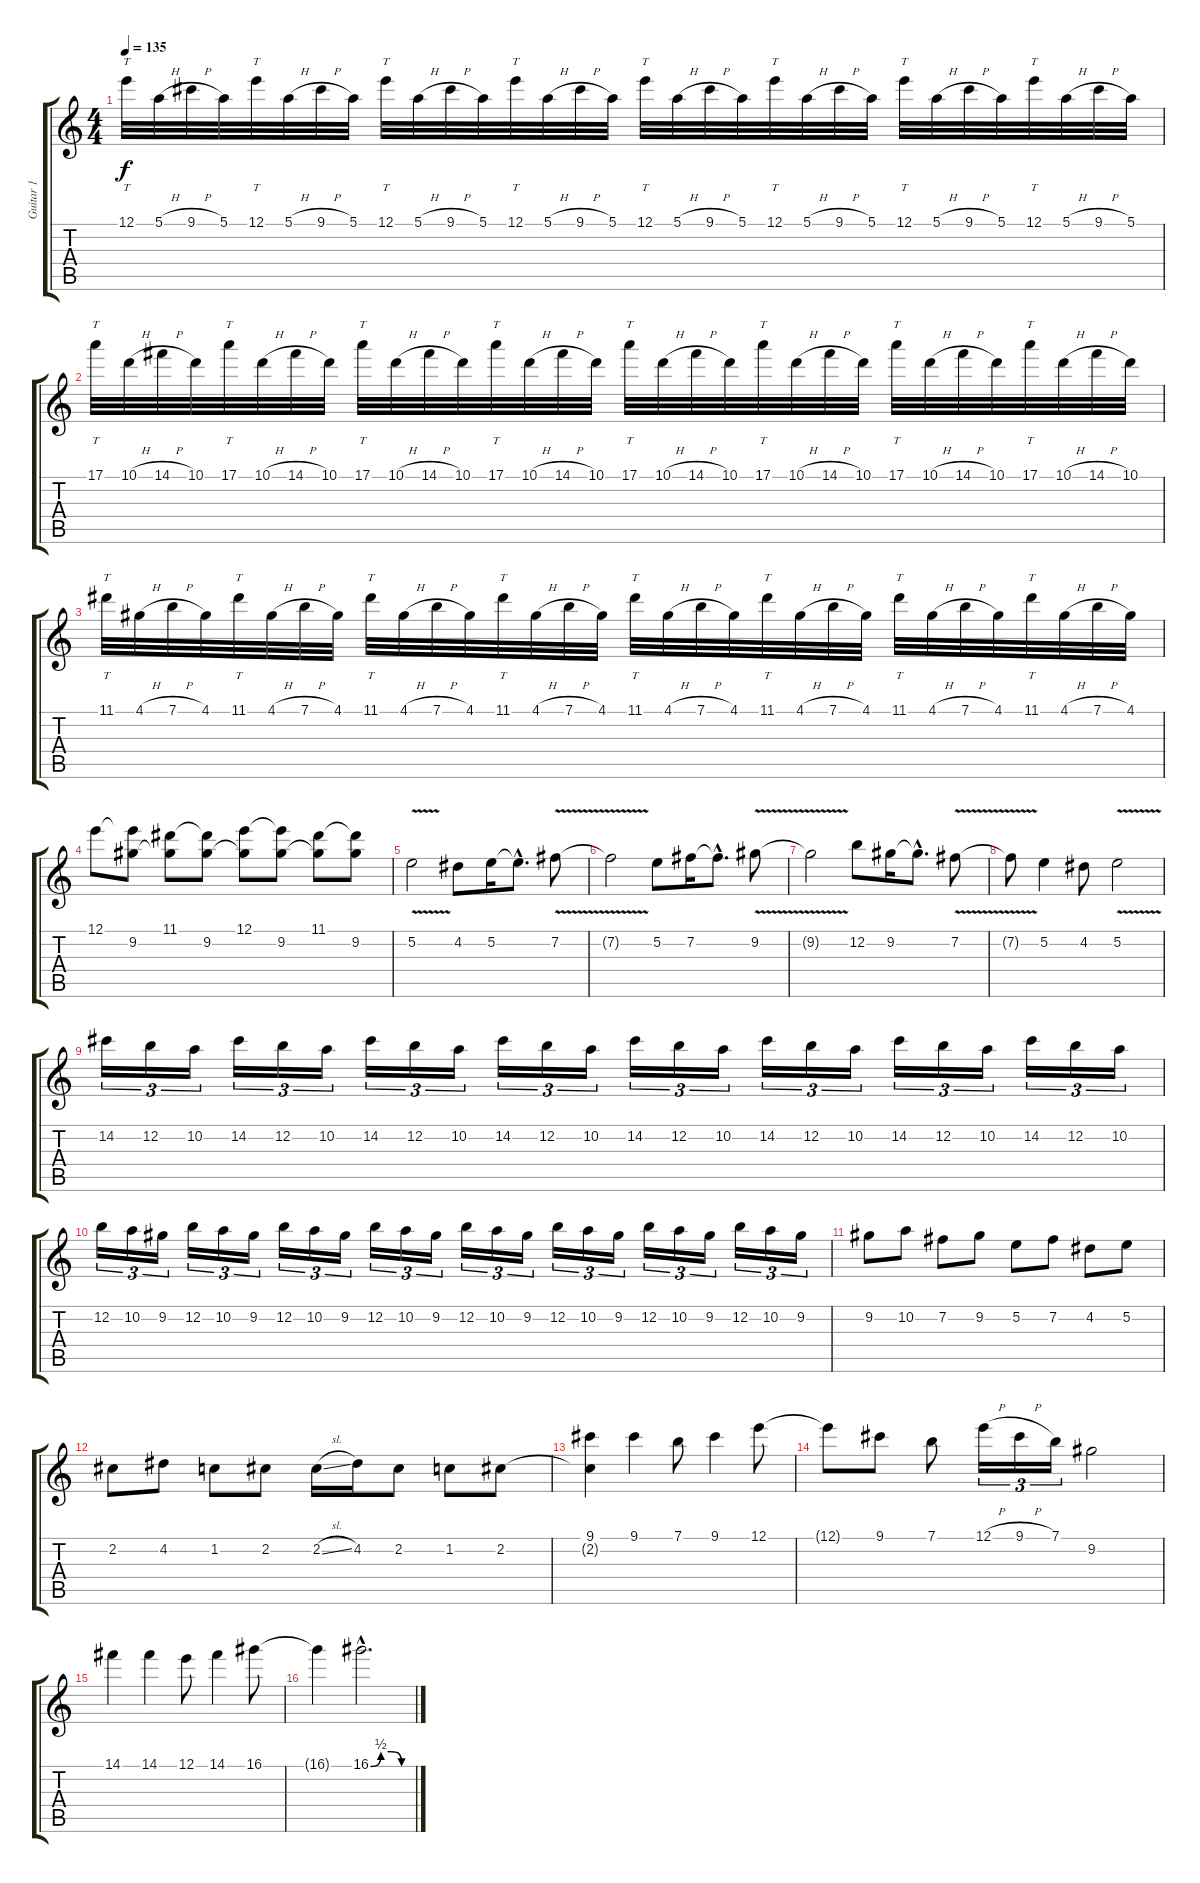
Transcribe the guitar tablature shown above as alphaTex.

\track ("Guitar 1" "Guitar 1") {instrument distortionguitar}
\staff {score tabs}
\tuning (E4 B3 G3 D3 A2 E2) {hide}
\ts (4 4)
\tempo 135
\clef g2
\ks c
12.1.32{tt dy f} 5.1{h}.32 9.1{h}.32 5.1.32 12.1.32{tt} 5.1{h}.32 9.1{h}.32 5.1.32 12.1.32{tt} 5.1{h}.32 9.1{h}.32 5.1.32 12.1.32{tt} 5.1{h}.32 9.1{h}.32 5.1.32 12.1.32{tt} 5.1{h}.32 9.1{h}.32 5.1.32 12.1.32{tt} 5.1{h}.32 9.1{h}.32 5.1.32 12.1.32{tt} 5.1{h}.32 9.1{h}.32 5.1.32 12.1.32{tt} 5.1{h}.32 9.1{h}.32 5.1.32 |
17.1.32{tt} 10.1{h}.32 14.1{h}.32 10.1.32 17.1.32{tt} 10.1{h}.32 14.1{h}.32 10.1.32 17.1.32{tt} 10.1{h}.32 14.1{h}.32 10.1.32 17.1.32{tt} 10.1{h}.32 14.1{h}.32 10.1.32 17.1.32{tt} 10.1{h}.32 14.1{h}.32 10.1.32 17.1.32{tt} 10.1{h}.32 14.1{h}.32 10.1.32 17.1.32{tt} 10.1{h}.32 14.1{h}.32 10.1.32 17.1.32{tt} 10.1{h}.32 14.1{h}.32 10.1.32 |
11.1.32{tt} 4.1{h}.32 7.1{h}.32 4.1.32 11.1.32{tt} 4.1{h}.32 7.1{h}.32 4.1.32 11.1.32{tt} 4.1{h}.32 7.1{h}.32 4.1.32 11.1.32{tt} 4.1{h}.32 7.1{h}.32 4.1.32 11.1.32{tt} 4.1{h}.32 7.1{h}.32 4.1.32 11.1.32{tt} 4.1{h}.32 7.1{h}.32 4.1.32 11.1.32{tt} 4.1{h}.32 7.1{h}.32 4.1.32 11.1.32{tt} 4.1{h}.32 7.1{h}.32 4.1.32 |
12.1.8{instrument distortionguitar} (12.1{t} 9.2).8 (11.1 9.2{t}).8 (11.1{t} 9.2).8 (12.1 9.2{t}).8 (12.1{t} 9.2).8 (11.1 9.2{t}).8 (11.1{t} 9.2).8 |
5.2{v}.2 4.2.8 5.2.16 5.2{hac t}.8{d} 7.2{v}.8 |
7.2{t}.2 5.2.8 7.2.16 7.2{hac t}.8{d} 9.2{v}.8 |
9.2{t}.2 12.2.8 9.2.16 9.2{hac t}.8{d} 7.2{v}.8 |
7.2{t}.8 5.2.4 4.2.8 5.2{v}.2 |
14.2.16{tu (3 2)} 12.2.16{tu (3 2)} 10.2.16{tu (3 2)} 14.2.16{tu (3 2)} 12.2.16{tu (3 2)} 10.2.16{tu (3 2)} 14.2.16{tu (3 2)} 12.2.16{tu (3 2)} 10.2.16{tu (3 2)} 14.2.16{tu (3 2)} 12.2.16{tu (3 2)} 10.2.16{tu (3 2)} 14.2.16{tu (3 2)} 12.2.16{tu (3 2)} 10.2.16{tu (3 2)} 14.2.16{tu (3 2)} 12.2.16{tu (3 2)} 10.2.16{tu (3 2)} 14.2.16{tu (3 2)} 12.2.16{tu (3 2)} 10.2.16{tu (3 2)} 14.2.16{tu (3 2)} 12.2.16{tu (3 2)} 10.2.16{tu (3 2)} |
12.2.16{tu (3 2)} 10.2.16{tu (3 2)} 9.2.16{tu (3 2)} 12.2.16{tu (3 2)} 10.2.16{tu (3 2)} 9.2.16{tu (3 2)} 12.2.16{tu (3 2)} 10.2.16{tu (3 2)} 9.2.16{tu (3 2)} 12.2.16{tu (3 2)} 10.2.16{tu (3 2)} 9.2.16{tu (3 2)} 12.2.16{tu (3 2)} 10.2.16{tu (3 2)} 9.2.16{tu (3 2)} 12.2.16{tu (3 2)} 10.2.16{tu (3 2)} 9.2.16{tu (3 2)} 12.2.16{tu (3 2)} 10.2.16{tu (3 2)} 9.2.16{tu (3 2)} 12.2.16{tu (3 2)} 10.2.16{tu (3 2)} 9.2.16{tu (3 2)} |
9.2.8 10.2.8 7.2.8 9.2.8 5.2.8 7.2.8 4.2.8 5.2.8 |
2.2.8 4.2.8 1.2.8 2.2.8 2.2{sl}.16 4.2.16 2.2.8 1.2.8 2.2.8 |
(9.1 2.2{t}).4 9.1.4 7.1.8 9.1.4 12.1.8 |
12.1{t}.8 9.1.8 7.1.8 12.1{h}.16{tu (3 2)} 9.1{h}.16{tu (3 2)} 7.1.16{tu (3 2)} 9.2.2 |
14.1.4 14.1.4 12.1.8 14.1.4 16.1.8 |
16.1{t}.4 16.1{be (custom 0 0 15 2 30 2 45 0 60 0) hac}.2{d}
